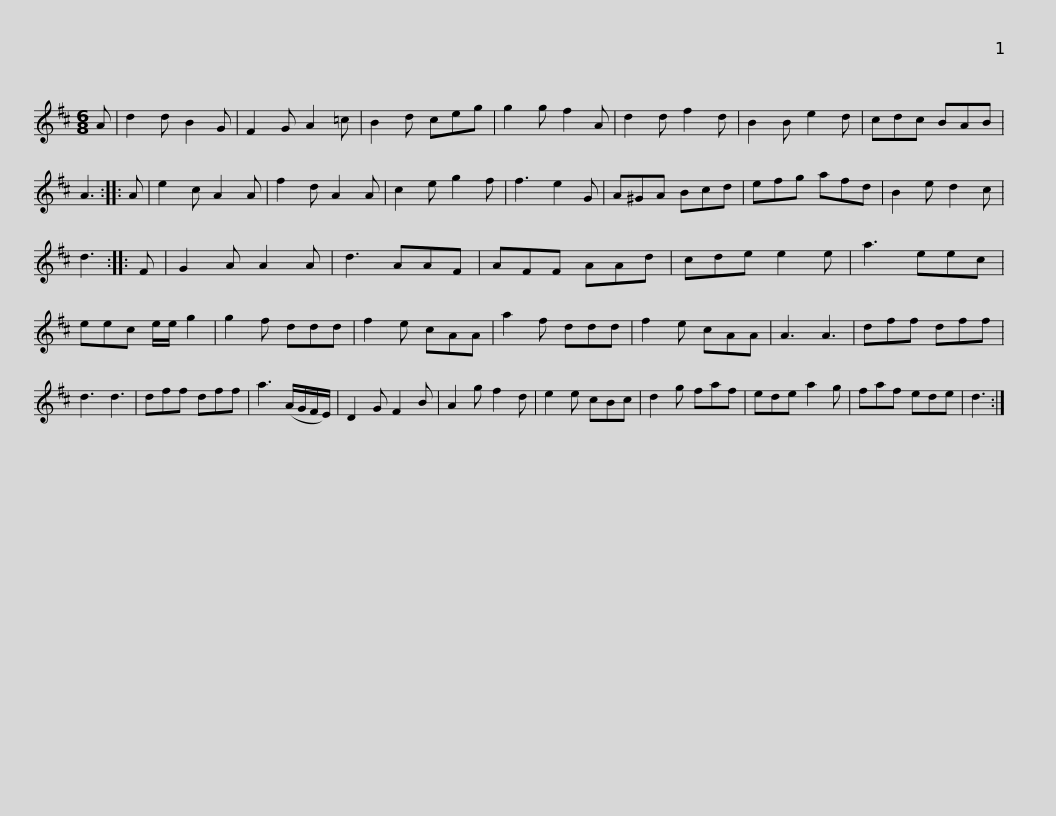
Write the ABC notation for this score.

X:1
L:1/8
M:6/8
I:linebreak $
K:D
V:1 treble
V:1
 A | d2 d B2 G | F2 G A2 =c | B2 d ceg | g2 g f2 A | %5
 d2 d f2 d | B2 B e2 d | cdc BAB | A3 :: A |$ %10
 e2 c A2 A | f2 d A2 A | c2 e g2 f | f3 e2 G | A^GA Bcd | %15
 efg afd | B2 e d2 c | d3 :: F | G2 A A2 A |$ %20
 d3 AAF | AFF AAd | cde e2 e | a3 eec | eec e/e/ g2 | %25
 g2 f ddd | f2 e cAA | a2 f ddd |$ f2 e cAA | A3 A3 | %30
 dff dff | d3 d3 | dff dff | a3 (A/G/F/E/) | D2 G F2 B | %35
 A2 g f2 d | e2 e cBc |$ d2 g faf | ede a2 g | faf ede | %40
 d3 :| %41
